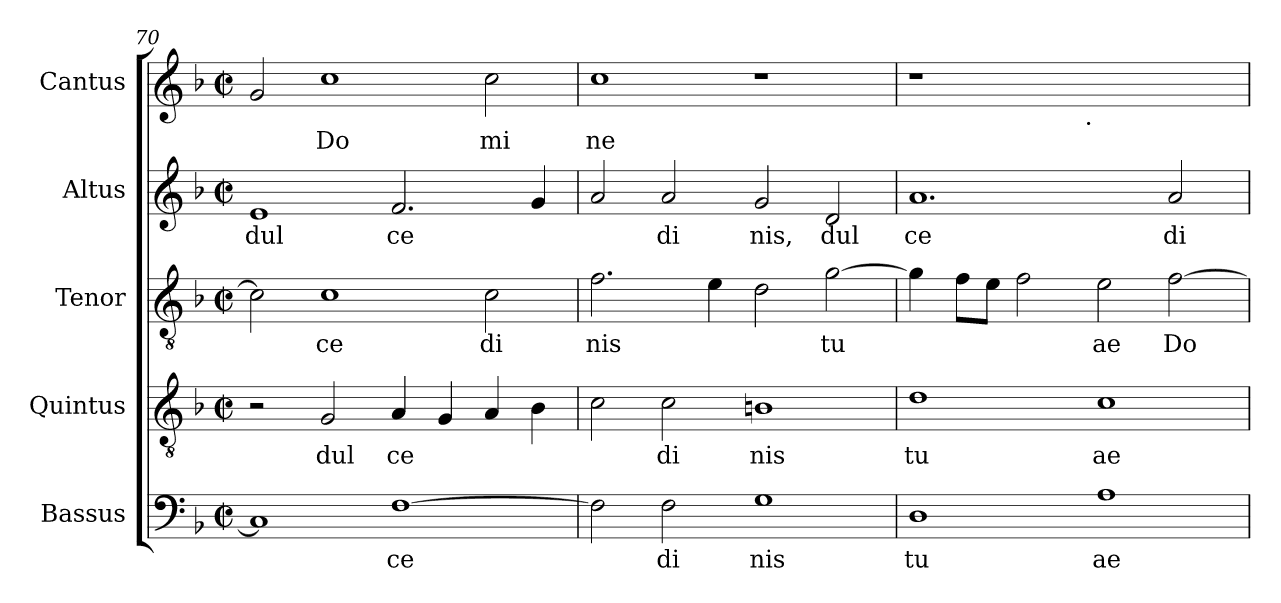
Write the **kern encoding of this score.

**kern	**text	**kern	**text	**kern	**text	**kern	**text	**kern	**text
*part5	*part5	*part4	*part4	*part3	*part3	*part2	*part2	*part1	*part1
*staff5	*staff5	*staff4	*staff4	*staff3	*staff3	*staff2	*staff2	*staff1	*staff1
*I"Bassus	*	*I"Quintus	*	*I"Tenor	*	*I"Altus	*	*I"Cantus	*
*clefF4	*	*clefGv2	*	*clefGv2	*	*clefG2	*	*clefG2	*
*k[b-]	*	*k[b-]	*	*k[b-]	*	*k[b-]	*	*k[b-]	*
*F:	*	*F:	*	*F:	*	*F:	*	*F:	*
*M2/2	*	*M2/2	*	*M2/2	*	*M2/2	*	*M2/2	*
*met(c|)	*	*met(c|)	*	*met(c|)	*	*met(c|)	*	*met(c|)	*
=70	=70	=70	=70	=70	=70	=70	=70	=70	=70
!	!LO:LY:b:cj	!	!	!	!LO:LY:b:cj	!	!LO:LY:b:cj	!	!LO:LY:b:cj
1C]	.	2r	.	2c\]	.	1e	dul	2g/	.
!	!	!	!LO:LY:b:cj	!	!LO:LY:b:cj	!	!	!	!LO:LY:b:cj
.	.	2G/	dul	1c	ce	.	.	1cc	Do
!	!LO:LY:b:cj	!	!LO:LY:b:cj	!	!	!	!LO:LY:b:cj	!	!
[>1F	ce	4A/	ce	.	.	2.f/	ce	.	.
!	!	!	!LO:LY:b:cj	!	!	!	!	!	!
.	.	4G/	.	.	.	.	.	.	.
!	!	!	!LO:LY:b:cj	!	!LO:LY:b:cj	!	!	!	!LO:LY:b:cj
.	.	4A/	.	2c\	di	.	.	2cc\	mi
!	!	!	!LO:LY:b:cj	!	!	!	!LO:LY:b:cj	!	!
.	.	4B-\	.	.	.	4g/	.	.	.
=71	=71	=71	=71	=71	=71	=71	=71	=71	=71
!	!LO:LY:b:cj	!	!LO:LY:b:cj	!	!LO:LY:b:cj	!	!LO:LY:b:cj	!	!LO:LY:b:cj
2F\]	.	2c\	.	2.f\	nis	2a/	.	1cc	ne
!	!LO:LY:b:cj	!	!LO:LY:b:cj	!	!	!	!LO:LY:b:cj	!	!
2F\	di	2c\	di	.	.	2a/	di	.	.
!	!	!	!	!	!LO:LY:b:cj	!	!	!	!
.	.	.	.	4e\	.	.	.	.	.
!	!LO:LY:b:cj	!	!LO:LY:b:cj	!	!LO:LY:b:cj	!	!LO:LY:b:cj	!	!
1G	nis	1Bn	nis	2d\	.	2g/	nis,	1r	.
!	!	!	!	!	!LO:LY:b:cj	!	!LO:LY:b:cj	!	!
.	.	.	.	[>2g\	tu	2d/	dul	.	.
=72	=72	=72	=72	=72	=72	=72	=72	=72	=72
!	!LO:LY:b:cj	!	!LO:LY:b:cj	!	!LO:LY:b:cj	!	!LO:LY:b:cj	!	!
*	*	*	*	*	*	*	*	*^	*
1D	tu	1d	tu	4g\]	.	1.a	ce	1r	2ryy	.
!	!	!	!	!	!LO:LY:b:cj	!	!	!	!	!
.	.	.	.	8f\L	.	.	.	.	.	.
!	!	!	!	!	!LO:LY:b:cj	!	!	!	!	!
.	.	.	.	8e\J	.	.	.	.	.	.
!	!	!	!	!	!LO:LY:b:cj	!	!	!	!	!
.	.	.	.	2f\	.	.	.	.	4...ryy	.
!	!	!	!	!	!	!	!	!	!LO:TX:b:t=.	!
.	.	.	.	.	.	.	.	.	1ryy	.
!	!LO:LY:b:cj	!	!LO:LY:b:cj	!	!LO:LY:b:cj	!	!	!	!	!
1A	ae	1c	ae	2e\	ae	.	.	1ryy	.	.
!	!	!	!	!	!LO:LY:b:cj	!	!LO:LY:b:cj	!	!	!
.	.	.	.	[>2f\	Do	2a/	di	.	.	.
.	.	.	.	.	.	.	.	.	32ryy	.
*	*	*	*	*	*	*	*	*v	*v	*
=	=	=	=	=	=	=	=	=	=
*-	*-	*-	*-	*-	*-	*-	*-	*-	*-
